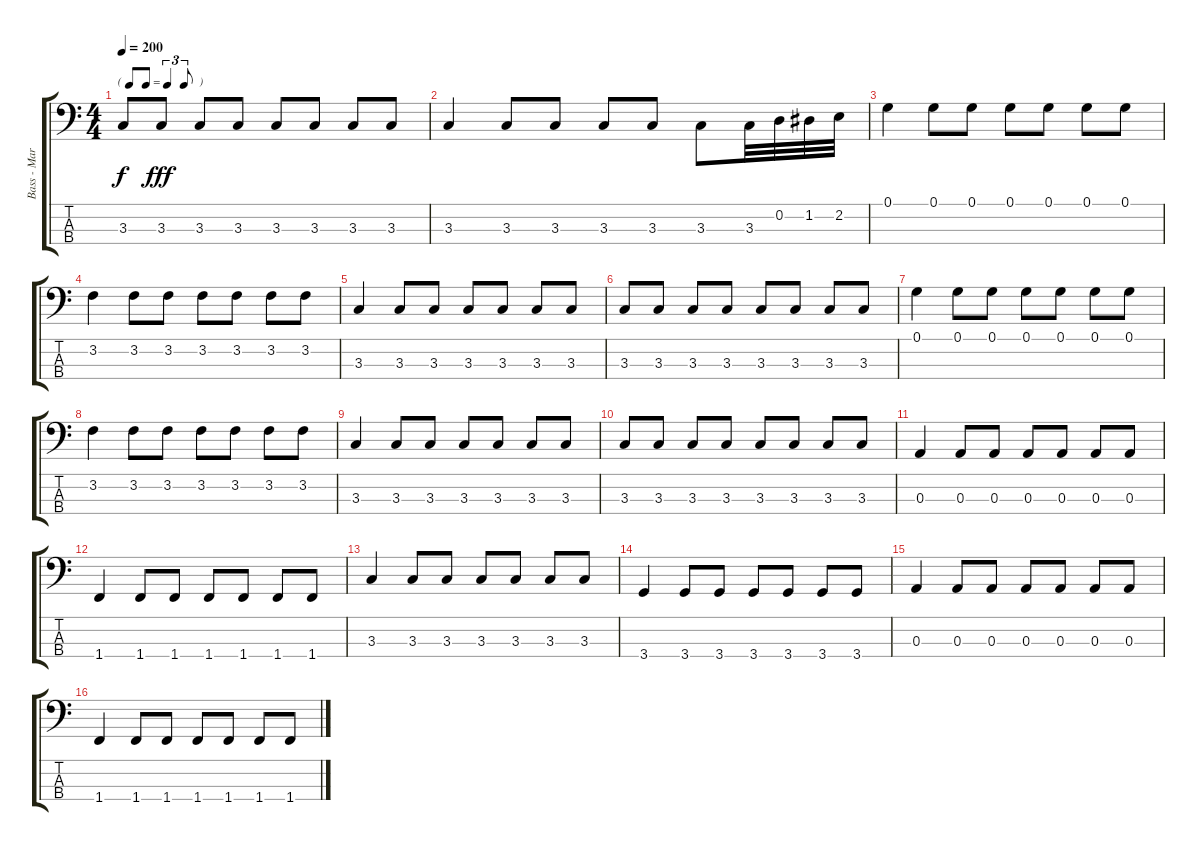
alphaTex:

\track ("Bass - Mark" "Bass - Mar") {instrument electricbasspick}
\staff {score tabs}
\tuning (G2 D2 A1 E1) {hide}
\ts (4 4)
\tf triplet8th
\tempo 200
\clef f4
\ks c
3.3{t}.8{dy f} 3.3.8{dy fff} 3.3.8 3.3.8 3.3.8 3.3.8 3.3.8 3.3.8 |
3.3.4 3.3.8 3.3.8 3.3.8 3.3.8 3.3.8 3.3.32 0.2.32 1.2.32 2.2.32 |
0.1.4 0.1.8 0.1.8 0.1.8 0.1.8 0.1.8 0.1.8 |
3.2.4 3.2.8 3.2.8 3.2.8 3.2.8 3.2.8 3.2.8 |
3.3.4 3.3.8 3.3.8 3.3.8 3.3.8 3.3.8 3.3.8 |
3.3.8 3.3.8 3.3.8 3.3.8 3.3.8 3.3.8 3.3.8 3.3.8 |
0.1.4 0.1.8 0.1.8 0.1.8 0.1.8 0.1.8 0.1.8 |
3.2.4 3.2.8 3.2.8 3.2.8 3.2.8 3.2.8 3.2.8 |
3.3.4 3.3.8 3.3.8 3.3.8 3.3.8 3.3.8 3.3.8 |
3.3.8 3.3.8 3.3.8 3.3.8 3.3.8 3.3.8 3.3.8 3.3.8 |
0.3.4 0.3.8 0.3.8 0.3.8 0.3.8 0.3.8 0.3.8 |
1.4.4 1.4.8 1.4.8 1.4.8 1.4.8 1.4.8 1.4.8 |
3.3.4 3.3.8 3.3.8 3.3.8 3.3.8 3.3.8 3.3.8 |
3.4.4 3.4.8 3.4.8 3.4.8 3.4.8 3.4.8 3.4.8 |
0.3.4 0.3.8 0.3.8 0.3.8 0.3.8 0.3.8 0.3.8 |
1.4.4 1.4.8 1.4.8 1.4.8 1.4.8 1.4.8 1.4.8
